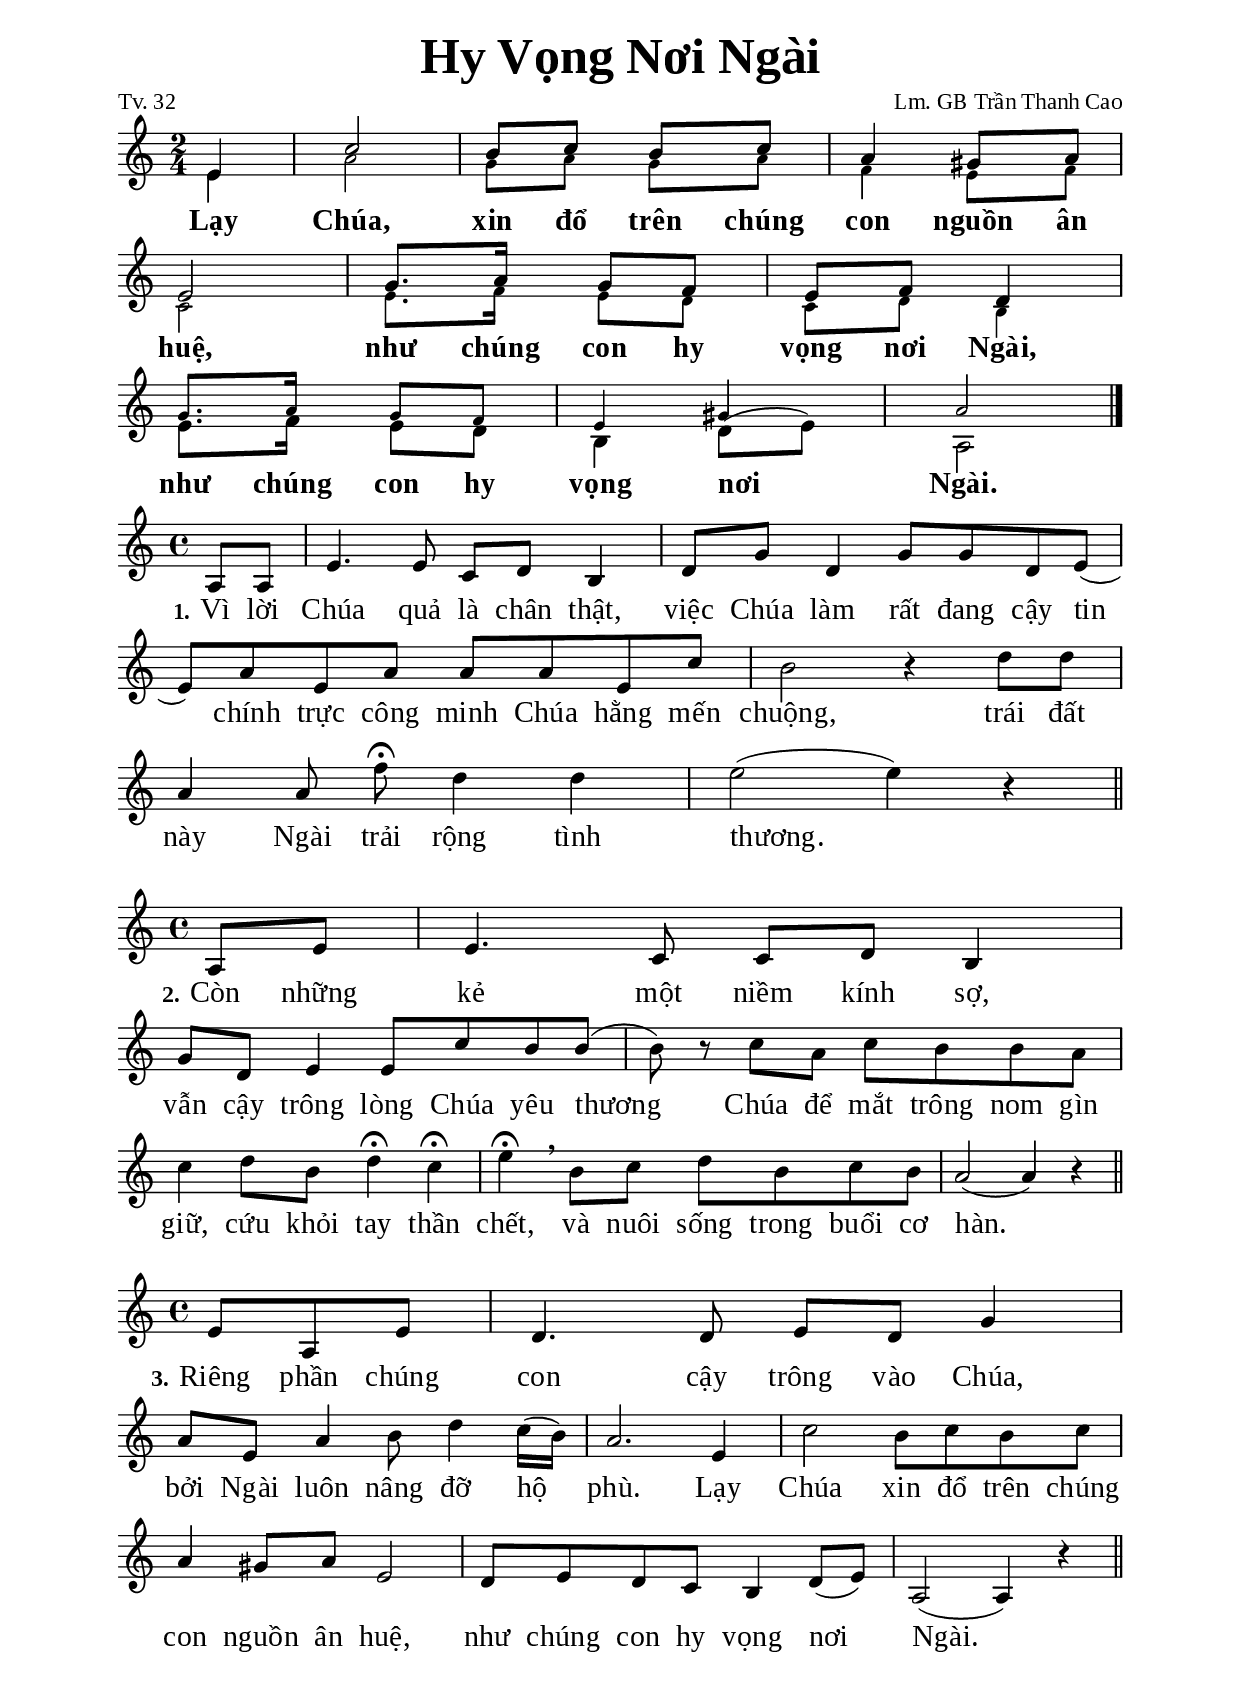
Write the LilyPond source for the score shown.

% Cài đặt chung
\version "2.22.1"
\include "english.ly"

\header {
  title = \markup { \fontsize #3 "Hy Vọng Nơi Ngài" }
  poet = "Tv. 32"
  composer = "Lm. GB Trần Thanh Cao"
  %arranger = " "
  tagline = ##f
}

\paper {
  #(set-paper-size "a4")
  top-margin = 10\mm
  bottom-margin = 10\mm
  left-margin = 20\mm
  right-margin = 20\mm
  indent = #0
  #(define fonts
    (make-pango-font-tree
      "Liberation Serif"
      "Liberation Serif"
      "Liberation Serif"
      (/ 20 20)))
  page-count = #1
}

% Nhạc điệp khúc
nhacDiepKhucSop = \relative c' {
  \stemUp
  \partial 4 e4 |
  c'2 |
  b8 c b c |
  a4 gs8 a |
  e2 |
  g8. a16 g8 f |
  e f d4 |
  \stemDown
  e8. f16 e8 d |
  b4 d8 ^(e) 
  a,2 \bar "|."
}

nhacDiepKhucBas = \relative c' {
  \stemDown
  \partial 4 e4 |
  a2 |
  g8 a g a |
  f4 e8 f |
  c2 |
  e8. f16 e8 d |
  c d b4 |
  \stemUp
  g'8. a16 g8 f |
  e4 gs |
  a2
}

% Nhạc phiên khúc
nhacPhienKhucMot = \relative c' {
  \partial 4 a8 a |
  e'4. e8 c d b4 |
  d8 g d4 g8 g d e ( |
  e) a e a a a e c' |
  b2 r4 d8 d |
  a4
  \autoBeamOff
  a8 f' \fermata
  \autoBeamOn
  d4 d |
  e2 (e4) r \bar "||"
}

nhacPhienKhucHai = \relative c' {
  \partial 4 a8 e' |
  e4. c8 c d b4 |
  g'8 d e4 e8 c' b b ( |
  b) r c a c b b a |
  c4 d8 b d4 \fermata c \fermata |
  e \fermata \breathe b8 c d b c b |
  a2 (a4) r \bar "||"
}

nhacPhienKhucBa = \relative c' {
  \partial 4. e8 a, e' |
  d4. d8 e d g4 |
  a8 e a4 b8 d4 c16 (b) |
  a2. e4 |
  c'2 b8 c b c |
  a4 gs8 a e2 |
  d8 e d c b4 d8 (e) |
  a,2 (a4) r \bar "||"
}

% Lời điệp khúc
loiDiepKhuc = \lyricmode {
  Lạy Chúa, xin đổ trên chúng con nguồn ân huệ,
  như chúng con hy vọng nơi Ngài,
  như chúng con hy vọng nơi Ngài.
}

% Lời phiên khúc
loiPhienKhucMot = \lyricmode {
  \set stanza = #"1."
  Vì lời Chúa quả là chân thật,
  việc Chúa làm rất đang cậy tin
  chính trực công minh Chúa hằng mến chuộng,
  trái đất này Ngài trải rộng tình thương.
}

loiPhienKhucHai = \lyricmode {
  \set stanza = #"2."
  Còn những kẻ một niềm kính sợ,
  vẫn cậy trông lòng Chúa yêu thương
  Chúa để mắt trông nom gìn giữ,
  cứu khỏi tay thần chết,
  và nuôi sống trong buổi cơ hàn.
}

loiPhienKhucBa = \lyricmode {
  \set stanza = #"3."
  Riêng phần chúng con cậy trông vào Chúa,
  bởi Ngài luôn nâng đỡ hộ phù.
  Lạy Chúa xin đổ trên chúng con nguồn ân huệ,
  như chúng con hy vọng nơi Ngài.
}


% Dàn trang
\score {
  \new ChoirStaff <<
    \new Staff = diepKhuc \with {
        \consists "Merge_rests_engraver"
        %\magnifyStaff #(magstep +1)
      }
      <<
      \new Voice = beSop {
        \voiceOne \key c \major \time 2/4 \nhacDiepKhucSop
      }
      \new Voice = beBas {
        \override NoteHead.font-size = #-2
        \voiceTwo \key c \major \time 2/4 \nhacDiepKhucBas
      }
    >>
    \new Lyrics \lyricsto beSop \loiDiepKhuc
  >>
  \layout {
    \override Lyrics.LyricText.font-series = #'bold
    \override Lyrics.LyricText.font-size = #+2.5
    \override Lyrics.LyricSpace.minimum-distance = #4.0
    \override Score.BarNumber.break-visibility = ##(#f #f #f)
    \override Score.SpacingSpanner.uniform-stretching = ##t
  }
}

\score {
  \new ChoirStaff <<
    \new Staff = phienKhuc \with {
        %\magnifyStaff #(magstep +1)
      }
      <<
      \new Voice = beSop {
        \key c \major \time 4/4 \nhacPhienKhucMot
      }
    >>
    \new Lyrics \lyricsto beSop \loiPhienKhucMot
  >>
  \layout {
    \override Lyrics.LyricText.font-size = #+2.5
    \override Lyrics.LyricSpace.minimum-distance = #1.5
    \override Score.BarNumber.break-visibility = ##(#f #f #f)
    \override Score.SpacingSpanner.uniform-stretching = ##t
  }
}

\score {
  \new ChoirStaff <<
    \new Staff = phienKhuc \with {
        %\magnifyStaff #(magstep +1)
      }
      <<
      \new Voice = beSop {
        \key c \major \time 4/4 \nhacPhienKhucHai
      }
    >>
    \new Lyrics \lyricsto beSop \loiPhienKhucHai
  >>
  \layout {
    \override Lyrics.LyricText.font-size = #+2.5
    \override Lyrics.LyricSpace.minimum-distance = #1.5
    \override Score.BarNumber.break-visibility = ##(#f #f #f)
    \override Score.SpacingSpanner.uniform-stretching = ##t
  }
}

\score {
  \new ChoirStaff <<
    \new Staff = phienKhuc \with {
        %\magnifyStaff #(magstep +1)
      }
      <<
      \new Voice = beSop {
        \key c \major \time 4/4 \nhacPhienKhucBa
      }
    >>
    \new Lyrics \lyricsto beSop \loiPhienKhucBa
  >>
  \layout {
    \override Lyrics.LyricText.font-size = #+2.5
    \override Lyrics.LyricSpace.minimum-distance = #1.5
    \override Score.BarNumber.break-visibility = ##(#f #f #f)
    \override Score.SpacingSpanner.uniform-stretching = ##t
  }
}
